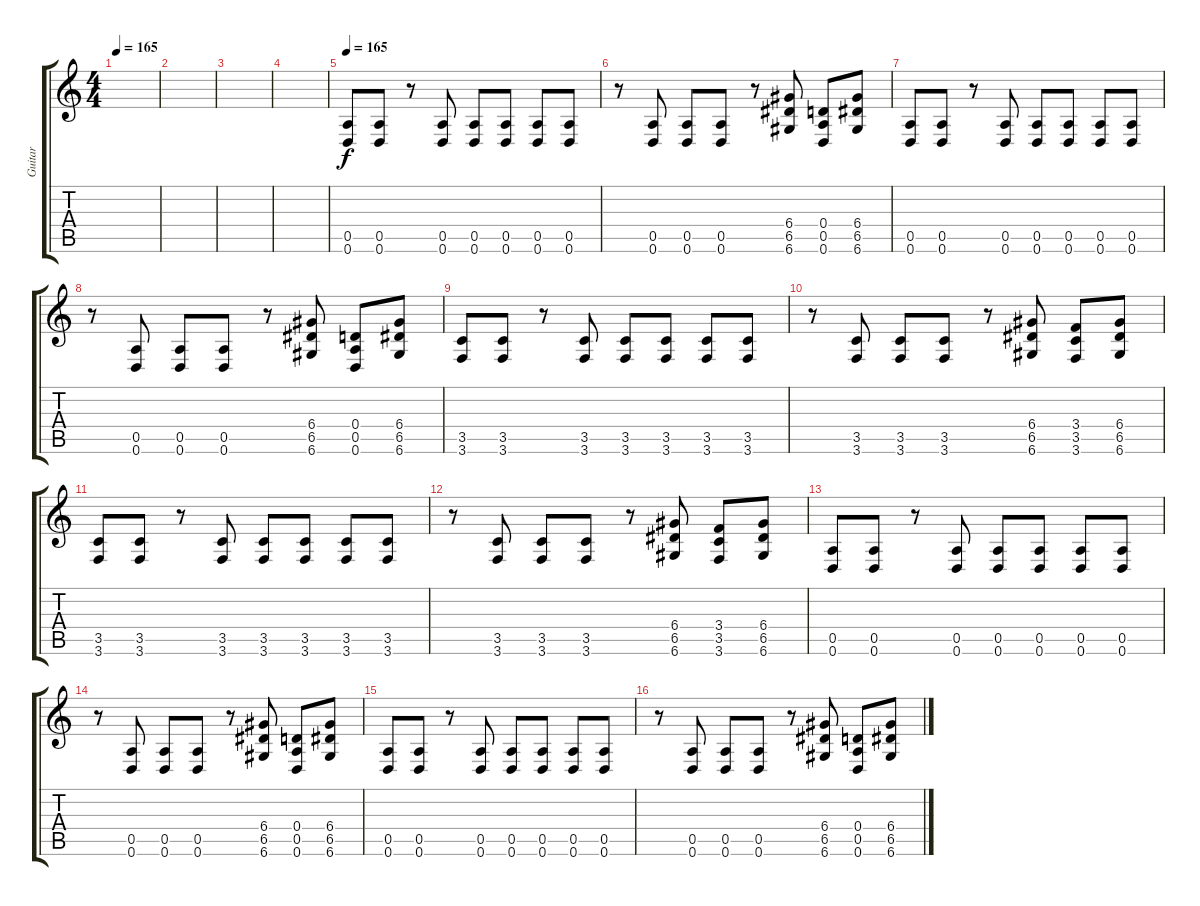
\track ("Guitar" "Guitar") {instrument overdrivenguitar}
\staff {score tabs}
\tuning (E4 B3 G3 D3 A2 D2) {hide}
\ts (4 4)
\tempo 165
\clef g2
\ks c
|
|
|
|
\tempo 155
\tempo 165
(0.5 0.6).8 (0.5 0.6).8 r.8 (0.5 0.6).8 (0.5 0.6).8 (0.5 0.6).8 (0.5 0.6).8 (0.5 0.6).8 |
r.8 (0.5 0.6).8 (0.5 0.6).8 (0.5 0.6).8 r.8 (6.4 6.5 6.6).8 (0.4 0.5 0.6).8 (6.4 6.5 6.6).8 |
(0.5 0.6).8 (0.5 0.6).8 r.8 (0.5 0.6).8 (0.5 0.6).8 (0.5 0.6).8 (0.5 0.6).8 (0.5 0.6).8 |
r.8 (0.5 0.6).8 (0.5 0.6).8 (0.5 0.6).8 r.8 (6.4 6.5 6.6).8 (0.4 0.5 0.6).8 (6.4 6.5 6.6).8 |
(3.5 3.6).8 (3.5 3.6).8 r.8 (3.5 3.6).8 (3.5 3.6).8 (3.5 3.6).8 (3.5 3.6).8 (3.5 3.6).8 |
r.8 (3.5 3.6).8 (3.5 3.6).8 (3.5 3.6).8 r.8 (6.4 6.5 6.6).8 (3.4 3.5 3.6).8 (6.4 6.5 6.6).8 |
(3.5 3.6).8 (3.5 3.6).8 r.8 (3.5 3.6).8 (3.5 3.6).8 (3.5 3.6).8 (3.5 3.6).8 (3.5 3.6).8 |
r.8 (3.5 3.6).8 (3.5 3.6).8 (3.5 3.6).8 r.8 (6.4 6.5 6.6).8 (3.4 3.5 3.6).8 (6.4 6.5 6.6).8 |
(0.5 0.6).8 (0.5 0.6).8 r.8 (0.5 0.6).8 (0.5 0.6).8 (0.5 0.6).8 (0.5 0.6).8 (0.5 0.6).8 |
r.8 (0.5 0.6).8 (0.5 0.6).8 (0.5 0.6).8 r.8 (6.4 6.5 6.6).8 (0.4 0.5 0.6).8 (6.4 6.5 6.6).8 |
(0.5 0.6).8 (0.5 0.6).8 r.8 (0.5 0.6).8 (0.5 0.6).8 (0.5 0.6).8 (0.5 0.6).8 (0.5 0.6).8 |
r.8 (0.5 0.6).8 (0.5 0.6).8 (0.5 0.6).8 r.8 (6.4 6.5 6.6).8 (0.4 0.5 0.6).8 (6.4 6.5 6.6).8
